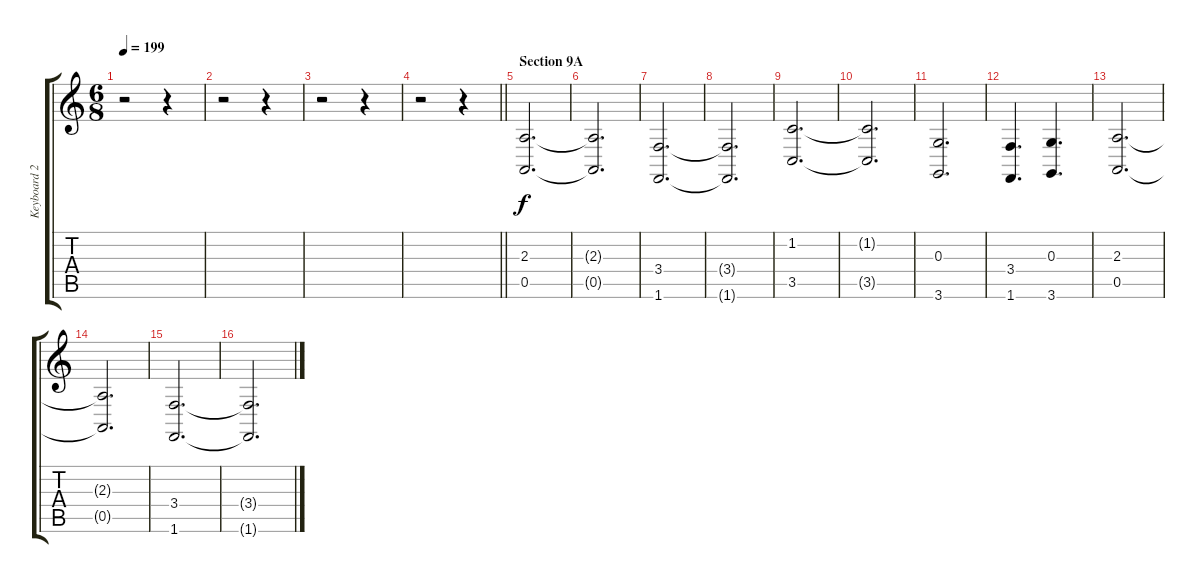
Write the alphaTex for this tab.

\track ("Keyboard 2" "Keyboard 2") {instrument stringensemble1}
\staff {score tabs}
\tuning (E4 B3 G3 D3 A2 E2) {hide}
\ts (6 8)
\tempo 199
\clef g2
\ks c
r.2{dy f} r.4 |
r.2 r.4 |
r.2 r.4 |
\barLineRight lightlight
r.2 r.4 |
\section ("" "Section 9A")
(2.3 0.5).2{d} |
(2.3{t} 0.5{t}).2{d} |
(3.4 1.6).2{d} |
(3.4{t} 1.6{t}).2{d} |
(1.2 3.5).2{d} |
(1.2{t} 3.5{t}).2{d} |
(0.3 3.6).2{d} |
(3.4 1.6).4{d} (0.3 3.6).4{d} |
(2.3 0.5).2{d} |
(2.3{t} 0.5{t}).2{d} |
(3.4 1.6).2{d} |
(3.4{t} 1.6{t}).2{d}
